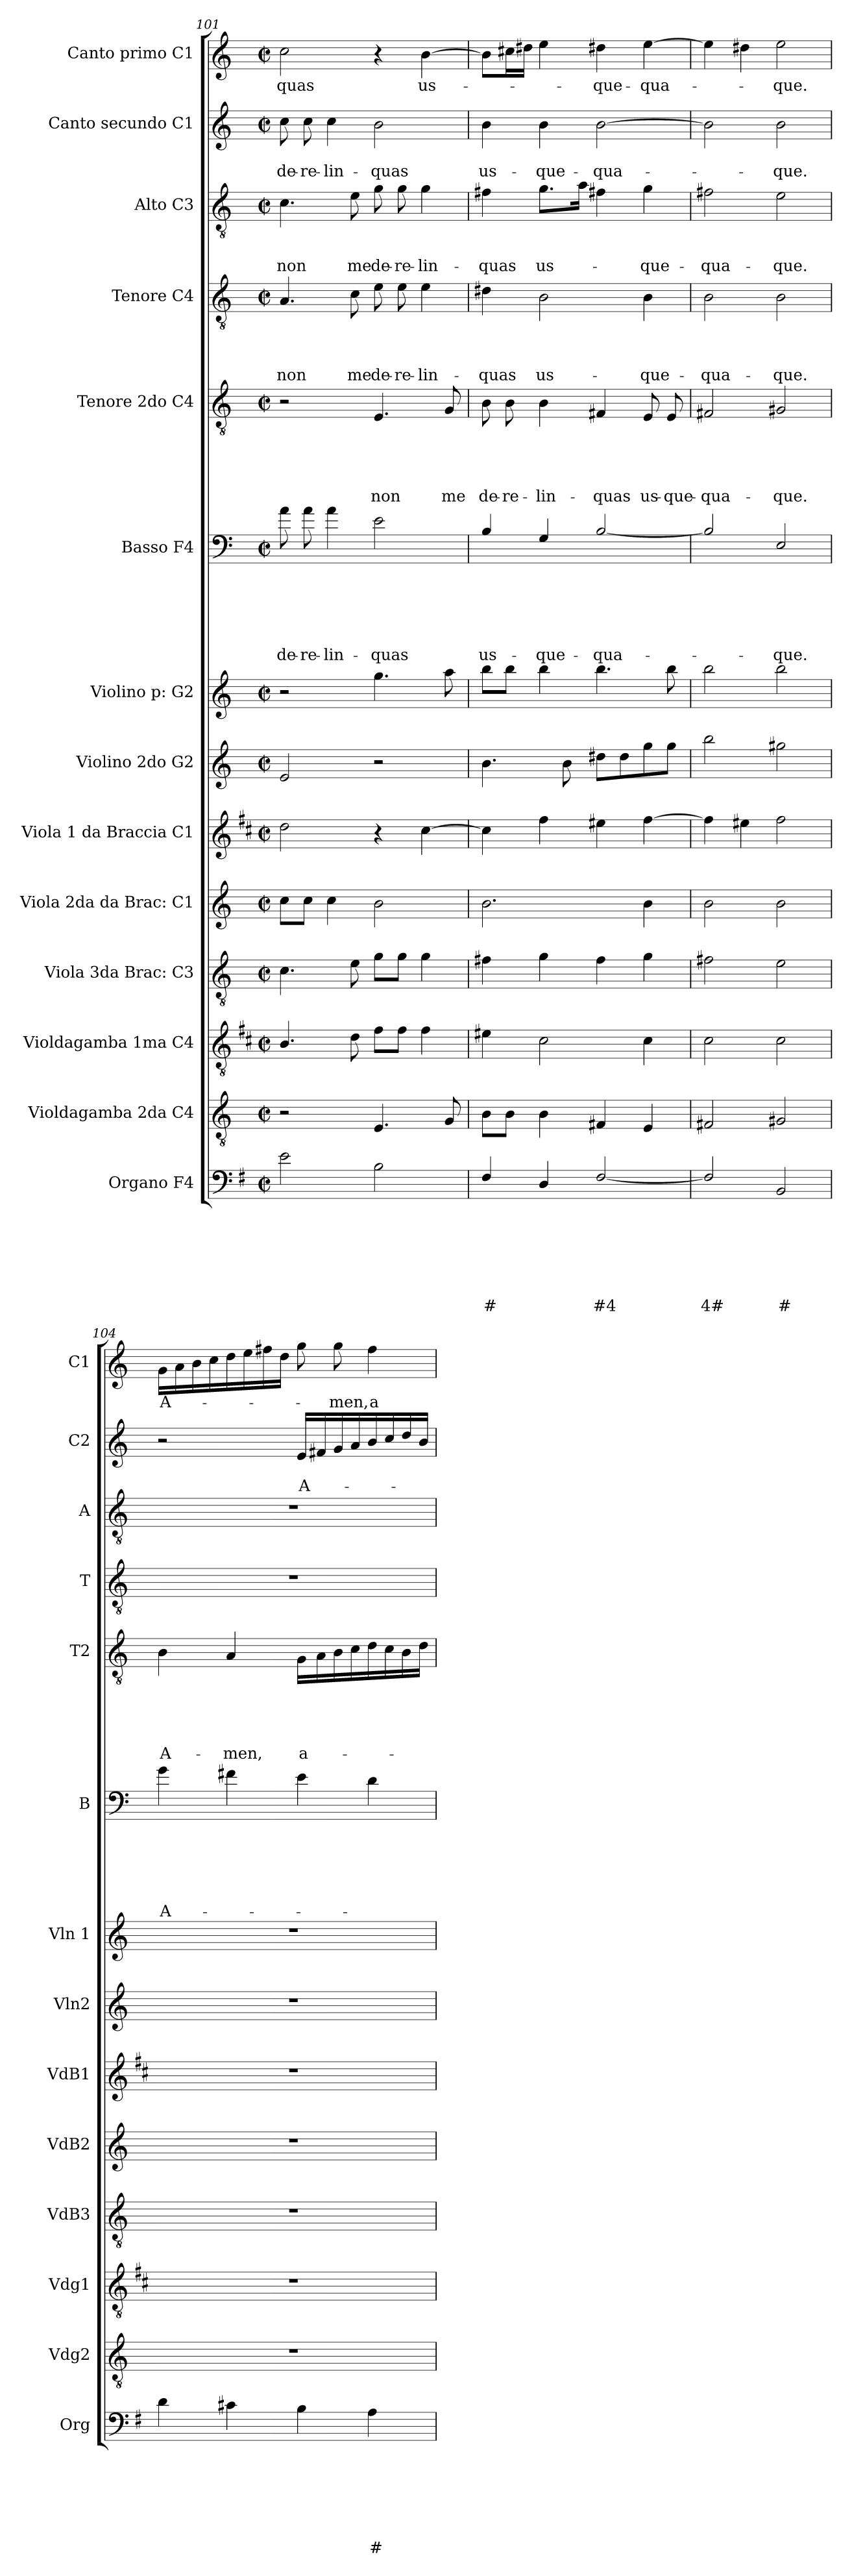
**kern	**text	**text	**text	**text	**text	**text	**text	**kern	**kern	**kern	**kern	**kern	**kern	**kern	**kern	**text	**text	**text	**text	**text	**text	**kern	**text	**text	**text	**text	**text	**kern	**text	**text	**text	**text	**kern	**text	**text	**text	**kern	**text	**text	**kern	**text
*part14	*part14	*part14	*part14	*part14	*part14	*part14	*part14	*part13	*part12	*part11	*part10	*part9	*part8	*part7	*part6	*part6	*part6	*part6	*part6	*part6	*part6	*part5	*part5	*part5	*part5	*part5	*part5	*part4	*part4	*part4	*part4	*part4	*part3	*part3	*part3	*part3	*part2	*part2	*part2	*part1	*part1
*staff14	*staff14	*staff14	*staff14	*staff14	*staff14	*staff14	*staff14	*staff13	*staff12	*staff11	*staff10	*staff9	*staff8	*staff7	*staff6	*staff6	*staff6	*staff6	*staff6	*staff6	*staff6	*staff5	*staff5	*staff5	*staff5	*staff5	*staff5	*staff4	*staff4	*staff4	*staff4	*staff4	*staff3	*staff3	*staff3	*staff3	*staff2	*staff2	*staff2	*staff1	*staff1
*I"Organo F4	*	*	*	*	*	*	*	*I"Violdagamba 2da C4	*I"Violdagamba 1ma C4	*I"Viola 3da Brac: C3	*I"Viola 2da da Brac: C1	*I"Viola 1 da Braccia C1	*I"Violino 2do G2	*I"Violino p: G2	*I"Basso F4	*	*	*	*	*	*	*I"Tenore 2do C4	*	*	*	*	*	*I"Tenore C4	*	*	*	*	*I"Alto C3	*	*	*	*I"Canto secundo C1	*	*	*I"Canto primo C1	*
*I'Org	*	*	*	*	*	*	*	*I'Vdg2	*I'Vdg1	*I'VdB3	*I'VdB2	*I'VdB1	*I'Vln2	*I'Vln 1	*I'B	*	*	*	*	*	*	*I'T2	*	*	*	*	*	*I'T	*	*	*	*	*I'A	*	*	*	*I'C2	*	*	*I'C1	*
*clefF4	*	*	*	*	*	*	*	*clefGv2	*clefGv2	*clefGv2	*clefG2	*clefG2	*clefG2	*clefG2	*clefF4	*	*	*	*	*	*	*clefGv2	*	*	*	*	*	*clefGv2	*	*	*	*	*clefGv2	*	*	*	*clefG2	*	*	*clefG2	*
*ITrd4c7	*	*	*	*	*	*	*	*	*ITrd1c2	*	*	*ITrd1c2	*	*	*ITrd8c14	*	*	*	*	*	*	*	*	*	*	*	*	*	*	*	*	*	*	*	*	*	*	*	*	*	*
*k[]	*	*	*	*	*	*	*	*k[]	*k[]	*k[]	*k[]	*k[]	*k[]	*k[]	*k[]	*	*	*	*	*	*	*k[]	*	*	*	*	*	*k[]	*	*	*	*	*k[]	*	*	*	*k[]	*	*	*k[]	*
*C:	*	*	*	*	*	*	*	*C:	*C:	*C:	*C:	*C:	*C:	*C:	*C:	*	*	*	*	*	*	*C:	*	*	*	*	*	*C:	*	*	*	*	*C:	*	*	*	*C:	*	*	*C:	*
*M2/2	*	*	*	*	*	*	*	*M2/2	*M2/2	*M2/2	*M2/2	*M2/2	*M2/2	*M2/2	*M2/2	*	*	*	*	*	*	*M2/2	*	*	*	*	*	*M2/2	*	*	*	*	*M2/2	*	*	*	*M2/2	*	*	*M2/2	*
*met(c|)	*	*	*	*	*	*	*	*met(c|)	*met(c|)	*met(c|)	*met(c|)	*met(c|)	*met(c|)	*met(c|)	*met(c|)	*	*	*	*	*	*	*met(c|)	*	*	*	*	*	*met(c|)	*	*	*	*	*met(c|)	*	*	*	*met(c|)	*	*	*met(c|)	*
=101	=101	=101	=101	=101	=101	=101	=101	=101	=101	=101	=101	=101	=101	=101	=101	=101	=101	=101	=101	=101	=101	=101	=101	=101	=101	=101	=101	=101	=101	=101	=101	=101	=101	=101	=101	=101	=101	=101	=101	=101	=101
!	!	!	!	!	!	!	!	!	!	!	!	!	!	!	!	!	!	!	!	!	!LO:LY:b	!	!	!	!	!	!	!	!	!	!	!LO:LY:b	!	!	!	!LO:LY:b	!	!	!LO:LY:b	!	!LO:LY:b
2A\	.	.	.	.	.	.	.	2r	4.A/	4.c\	8cc\L	2cc\	2e/	2r	8A\	.	.	.	.	.	de-	2r	.	.	.	.	.	4.A/	.	.	.	non	4.c\	.	.	non	8cc\	.	de-	2cc\	-quas
!	!	!	!	!	!	!	!	!	!	!	!	!	!	!	!	!	!	!	!	!	!LO:LY:b	!	!	!	!	!	!	!	!	!	!	!	!	!	!	!	!	!	!LO:LY:b	!	!
.	.	.	.	.	.	.	.	.	.	.	8cc\J	.	.	.	8A\	.	.	.	.	.	-re-	.	.	.	.	.	.	.	.	.	.	.	.	.	.	.	8cc\	.	-re-	.	.
!	!	!	!	!	!	!	!	!	!	!	!	!	!	!	!	!	!	!	!	!	!LO:LY:b	!	!	!	!	!	!	!	!	!	!	!	!	!	!	!	!	!	!LO:LY:b	!	!
.	.	.	.	.	.	.	.	.	.	.	4cc\	.	.	.	4A\	.	.	.	.	.	-lin-	.	.	.	.	.	.	.	.	.	.	.	.	.	.	.	4cc\	.	-lin-	.	.
!	!	!	!	!	!	!	!	!	!	!	!	!	!	!	!	!	!	!	!	!	!	!	!	!	!	!	!	!	!	!	!	!LO:LY:b	!	!	!	!LO:LY:b	!	!	!	!	!
.	.	.	.	.	.	.	.	.	8c\	8e\	.	.	.	.	.	.	.	.	.	.	.	.	.	.	.	.	.	8c\	.	.	.	me	8e\	.	.	me	.	.	.	.	.
!	!	!	!	!	!	!	!	!	!	!	!	!	!	!	!	!	!	!	!	!	!LO:LY:b	!	!	!	!	!	!LO:LY:b	!	!	!	!	!LO:LY:b	!	!	!	!LO:LY:b	!	!	!LO:LY:b	!	!
2E\	.	.	.	.	.	.	.	4.E/	8e\L	8g\L	2b\	4r	2r	4.gg\	2E\	.	.	.	.	.	-quas	4.E/	.	.	.	.	non	8e\	.	.	.	de-	8g\	.	.	de-	2b\	.	-quas	4r	.
!	!	!	!	!	!	!	!	!	!	!	!	!	!	!	!	!	!	!	!	!	!	!	!	!	!	!	!	!	!	!	!	!LO:LY:b	!	!	!	!LO:LY:b	!	!	!	!	!
.	.	.	.	.	.	.	.	.	8e\J	8g\J	.	.	.	.	.	.	.	.	.	.	.	.	.	.	.	.	.	8e\	.	.	.	-re-	8g\	.	.	-re-	.	.	.	.	.
!	!	!	!	!	!	!	!	!	!	!	!	!	!	!	!	!	!	!	!	!	!	!	!	!	!	!	!	!	!	!	!	!LO:LY:b	!	!	!	!LO:LY:b	!	!	!	!	!LO:LY:b
.	.	.	.	.	.	.	.	.	4e\	4g\	.	[4b\	.	.	.	.	.	.	.	.	.	.	.	.	.	.	.	4e\	.	.	.	-lin-	4g\	.	.	-lin-	.	.	.	[4b\	us-
!	!	!	!	!	!	!	!	!	!	!	!	!	!	!	!	!	!	!	!	!	!	!	!	!	!	!	!LO:LY:b	!	!	!	!	!	!	!	!	!	!	!	!	!	!
.	.	.	.	.	.	.	.	8G/	.	.	.	.	.	8aa\	.	.	.	.	.	.	.	8G/	.	.	.	.	me	.	.	.	.	.	.	.	.	.	.	.	.	.	.
=102	=102	=102	=102	=102	=102	=102	=102	=102	=102	=102	=102	=102	=102	=102	=102	=102	=102	=102	=102	=102	=102	=102	=102	=102	=102	=102	=102	=102	=102	=102	=102	=102	=102	=102	=102	=102	=102	=102	=102	=102	=102
!	!	!	!	!	!	!	!LO:LY:b	!	!	!	!	!	!	!	!	!	!	!	!	!	!LO:LY:b	!	!	!	!	!	!LO:LY:b	!	!	!	!	!LO:LY:b	!	!	!	!LO:LY:b	!	!	!LO:LY:b	!	!
4BB/	.	.	.	.	.	.	#	8B\L	4d#X\	4f#X\	2.b\	4b\]	4.b\	8bb\L	4BB/	.	.	.	.	.	us-	8B\	.	.	.	.	de-	4d#X\	.	.	.	-quas	4f#X\	.	.	-quas	4b\	.	us-	8b\L]	.
!	!	!	!	!	!	!	!	!	!	!	!	!	!	!	!	!	!	!	!	!	!	!	!	!	!	!	!LO:LY:b	!	!	!	!	!	!	!	!	!	!	!	!	!	!
.	.	.	.	.	.	.	.	8B\J	.	.	.	.	.	8bb\J	.	.	.	.	.	.	.	8B\	.	.	.	.	-re-	.	.	.	.	.	.	.	.	.	.	.	.	16cc#\L	.
.	.	.	.	.	.	.	.	.	.	.	.	.	.	.	.	.	.	.	.	.	.	.	.	.	.	.	.	.	.	.	.	.	.	.	.	.	.	.	.	16dd#\JJ	.
!	!	!	!	!	!	!	!	!	!	!	!	!	!	!	!	!	!	!	!	!	!LO:LY:b	!	!	!	!	!	!LO:LY:b	!	!	!	!	!LO:LY:b	!	!	!	!LO:LY:b	!	!	!LO:LY:b	!	!
4GG/	.	.	.	.	.	.	.	4B\	2B\	4g\	.	4ee\	.	4bb\	4GG/	.	.	.	.	.	-que-	4B\	.	.	.	.	-lin-	2B\	.	.	.	us-	8.g\L	.	.	us-	4b\	.	-que-	4ee\	.
.	.	.	.	.	.	.	.	.	.	.	.	.	8b\	.	.	.	.	.	.	.	.	.	.	.	.	.	.	.	.	.	.	.	.	.	.	.	.	.	.	.	.
.	.	.	.	.	.	.	.	.	.	.	.	.	.	.	.	.	.	.	.	.	.	.	.	.	.	.	.	.	.	.	.	.	16a\Jk	.	.	.	.	.	.	.	.
!	!	!	!	!	!	!	!LO:LY:b	!	!	!	!	!	!	!	!	!	!	!	!	!	!LO:LY:b	!	!	!	!	!	!LO:LY:b	!	!	!	!	!	!	!	!	!	!	!	!LO:LY:b	!	!LO:LY:b
[2BB/	.	.	.	.	.	.	#4	4F#X/	.	4f#\	.	4dd#X\	8dd#X\L	4.bb\	[2BB/	.	.	.	.	.	-qua-	4F#X/	.	.	.	.	-quas	.	.	.	.	.	4f#X\	.	.	.	[2b\	.	-qua-	4dd#X\	-que-
.	.	.	.	.	.	.	.	.	.	.	.	.	8dd#\	.	.	.	.	.	.	.	.	.	.	.	.	.	.	.	.	.	.	.	.	.	.	.	.	.	.	.	.
!	!	!	!	!	!	!	!	!	!	!	!	!	!	!	!	!	!	!	!	!	!	!	!	!	!	!	!LO:LY:b	!	!	!	!	!LO:LY:b	!	!	!	!LO:LY:b	!	!	!	!	!LO:LY:b
.	.	.	.	.	.	.	.	4E/	4B\	4g\	4b\	[4ee\	8gg\	.	.	.	.	.	.	.	.	8E/	.	.	.	.	us-	4B\	.	.	.	-que-	4g\	.	.	-que-	.	.	.	[4ee\	-qua-
!	!	!	!	!	!	!	!	!	!	!	!	!	!	!	!	!	!	!	!	!	!	!	!	!	!	!	!LO:LY:b	!	!	!	!	!	!	!	!	!	!	!	!	!	!
.	.	.	.	.	.	.	.	.	.	.	.	.	8gg\J	8bb\	.	.	.	.	.	.	.	8E/	.	.	.	.	-que-	.	.	.	.	.	.	.	.	.	.	.	.	.	.
!!LO:PB:g=z
=103	=103	=103	=103	=103	=103	=103	=103	=103	=103	=103	=103	=103	=103	=103	=103	=103	=103	=103	=103	=103	=103	=103	=103	=103	=103	=103	=103	=103	=103	=103	=103	=103	=103	=103	=103	=103	=103	=103	=103	=103	=103
!	!	!	!	!	!	!	!LO:LY:b	!	!	!	!	!	!	!	!	!	!	!	!	!	!	!	!	!	!	!	!LO:LY:b	!	!	!	!	!LO:LY:b	!	!	!	!LO:LY:b	!	!	!	!	!
2BB/]	.	.	.	.	.	.	4#	2F#X/	2B\	2f#X\	2b\	4ee\]	2bb\	2bb\	2BB/]	.	.	.	.	.	.	2F#X/	.	.	.	.	-qua-	2B\	.	.	.	-qua-	2f#X\	.	.	-qua-	2b\]	.	.	4ee\]	.
.	.	.	.	.	.	.	.	.	.	.	.	4dd#X\	.	.	.	.	.	.	.	.	.	.	.	.	.	.	.	.	.	.	.	.	.	.	.	.	.	.	.	4dd#X\	.
!	!	!	!	!	!	!	!LO:LY:b	!	!	!	!	!	!	!	!	!	!	!	!	!	!LO:LY:b	!	!	!	!	!	!LO:LY:b	!	!	!	!	!LO:LY:b	!	!	!	!LO:LY:b	!	!	!LO:LY:b	!	!LO:LY:b
2EE/	.	.	.	.	.	.	#	2G#X/	2B\	2e\	2b\	2ee\	2gg#X\	2bb\	2EE/	.	.	.	.	.	-que.	2G#X/	.	.	.	.	-que.	2B\	.	.	.	-que.	2e\	.	.	-que.	2b\	.	-que.	2ee\	-que.
=104	=104	=104	=104	=104	=104	=104	=104	=104	=104	=104	=104	=104	=104	=104	=104	=104	=104	=104	=104	=104	=104	=104	=104	=104	=104	=104	=104	=104	=104	=104	=104	=104	=104	=104	=104	=104	=104	=104	=104	=104	=104
!	!	!	!	!	!	!	!	!	!	!	!	!	!	!	!	!	!	!	!	!	!LO:LY:b	!	!	!	!	!	!LO:LY:b	!	!	!	!	!	!	!	!	!	!	!	!	!	!LO:LY:b
4G\	.	.	.	.	.	.	.	1r	1r	1r	1r	1r	1r	1r	4G\	.	.	.	.	.	A-	4B\	.	.	.	.	A-	1r	.	.	.	.	1r	.	.	.	2r	.	.	16g\LL	A-
.	.	.	.	.	.	.	.	.	.	.	.	.	.	.	.	.	.	.	.	.	.	.	.	.	.	.	.	.	.	.	.	.	.	.	.	.	.	.	.	16a\	.
.	.	.	.	.	.	.	.	.	.	.	.	.	.	.	.	.	.	.	.	.	.	.	.	.	.	.	.	.	.	.	.	.	.	.	.	.	.	.	.	16b\	.
.	.	.	.	.	.	.	.	.	.	.	.	.	.	.	.	.	.	.	.	.	.	.	.	.	.	.	.	.	.	.	.	.	.	.	.	.	.	.	.	16cc\	.
!	!	!	!	!	!	!	!	!	!	!	!	!	!	!	!	!	!	!	!	!	!	!	!	!	!	!	!LO:LY:b	!	!	!	!	!	!	!	!	!	!	!	!	!	!
4F#X\	.	.	.	.	.	.	.	.	.	.	.	.	.	.	4F#X\	.	.	.	.	.	.	4A/	.	.	.	.	-men,	.	.	.	.	.	.	.	.	.	.	.	.	16dd\	.
.	.	.	.	.	.	.	.	.	.	.	.	.	.	.	.	.	.	.	.	.	.	.	.	.	.	.	.	.	.	.	.	.	.	.	.	.	.	.	.	16ee\	.
.	.	.	.	.	.	.	.	.	.	.	.	.	.	.	.	.	.	.	.	.	.	.	.	.	.	.	.	.	.	.	.	.	.	.	.	.	.	.	.	16ff#\	.
.	.	.	.	.	.	.	.	.	.	.	.	.	.	.	.	.	.	.	.	.	.	.	.	.	.	.	.	.	.	.	.	.	.	.	.	.	.	.	.	16dd\JJ	.
!	!	!	!	!	!	!	!	!	!	!	!	!	!	!	!	!	!	!	!	!	!	!	!	!	!	!	!LO:LY:b	!	!	!	!	!	!	!	!	!	!	!	!LO:LY:b	!	!
4E\	.	.	.	.	.	.	.	.	.	.	.	.	.	.	4E\	.	.	.	.	.	.	16G\LL	.	.	.	.	a-	.	.	.	.	.	.	.	.	.	16e/LL	.	A-	8gg\	.
.	.	.	.	.	.	.	.	.	.	.	.	.	.	.	.	.	.	.	.	.	.	16A\	.	.	.	.	.	.	.	.	.	.	.	.	.	.	16f#X/	.	.	.	.
!	!	!	!	!	!	!	!	!	!	!	!	!	!	!	!	!	!	!	!	!	!	!	!	!	!	!	!	!	!	!	!	!	!	!	!	!	!	!	!	!	!LO:LY:b
.	.	.	.	.	.	.	.	.	.	.	.	.	.	.	.	.	.	.	.	.	.	16B\	.	.	.	.	.	.	.	.	.	.	.	.	.	.	16g/	.	.	8gg\	-men,
.	.	.	.	.	.	.	.	.	.	.	.	.	.	.	.	.	.	.	.	.	.	16c\	.	.	.	.	.	.	.	.	.	.	.	.	.	.	16a/	.	.	.	.
!	!	!	!	!	!	!	!LO:LY:b	!	!	!	!	!	!	!	!	!	!	!	!	!	!	!	!	!	!	!	!	!	!	!	!	!	!	!	!	!	!	!	!	!	!LO:LY:b
4D\	.	.	.	.	.	.	#	.	.	.	.	.	.	.	4D\	.	.	.	.	.	.	16d\	.	.	.	.	.	.	.	.	.	.	.	.	.	.	16b/	.	.	4ff#\	a-
.	.	.	.	.	.	.	.	.	.	.	.	.	.	.	.	.	.	.	.	.	.	16c\	.	.	.	.	.	.	.	.	.	.	.	.	.	.	16cc/	.	.	.	.
.	.	.	.	.	.	.	.	.	.	.	.	.	.	.	.	.	.	.	.	.	.	16B\	.	.	.	.	.	.	.	.	.	.	.	.	.	.	16dd/	.	.	.	.
.	.	.	.	.	.	.	.	.	.	.	.	.	.	.	.	.	.	.	.	.	.	16d\JJ	.	.	.	.	.	.	.	.	.	.	.	.	.	.	16b/JJ	.	.	.	.
=	=	=	=	=	=	=	=	=	=	=	=	=	=	=	=	=	=	=	=	=	=	=	=	=	=	=	=	=	=	=	=	=	=	=	=	=	=	=	=	=	=
*-	*-	*-	*-	*-	*-	*-	*-	*-	*-	*-	*-	*-	*-	*-	*-	*-	*-	*-	*-	*-	*-	*-	*-	*-	*-	*-	*-	*-	*-	*-	*-	*-	*-	*-	*-	*-	*-	*-	*-	*-	*-
